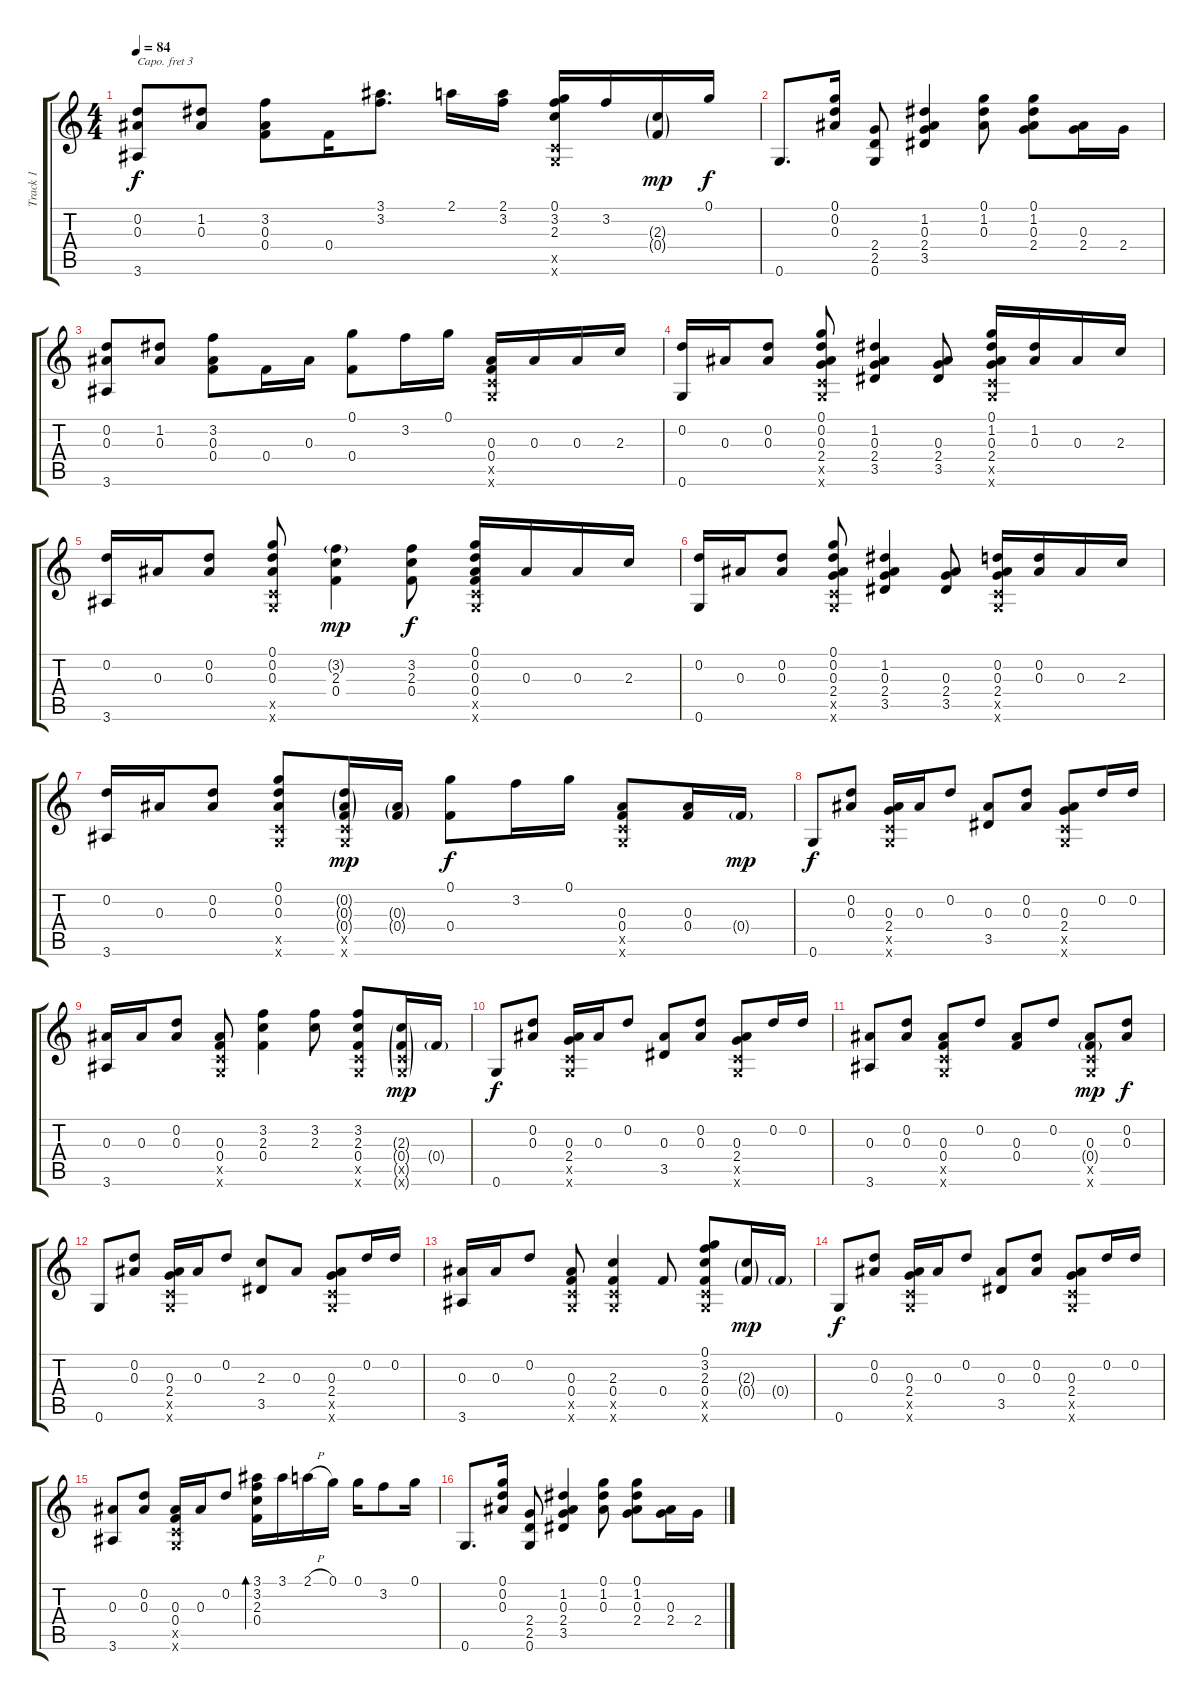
\track ("Track 1" "Track 1") {instrument acousticguitarsteel}
\staff {score tabs}
\capo 3
\tuning (E4 B3 G3 D3 A2 E2) {hide}
\ts (4 4)
\tempo 84
\clef g2
\ks c
(0.2 0.3 3.6).8{dy f} (1.2 0.3).8 (3.2 0.3 0.4).8 0.4.16 (3.1 3.2).8{d} 2.1.16 (2.1 3.2).16 (0.1 3.2 2.3 0.5{x} 0.6{x}).16 3.2.16 (2.3{g} 0.4{g}).16{dy mp} 0.1.16{dy f} |
0.6.8{d} (0.1 0.2 0.3).16 (2.4 2.5 0.6).8 (1.2 0.3 2.4 3.5).4 (0.1 1.2 0.3).8 (0.1 1.2 0.3 2.4).8 (0.3 2.4).16 2.4.16 |
(0.2 0.3 3.6).8 (1.2 0.3).8 (3.2 0.3 0.4).8 0.4.16 0.3.16 (0.1 0.4).8 3.2.16 0.1.16 (0.3 0.4 0.5{x} 0.6{x}).16 0.3.16 0.3.16 2.3.16 |
(0.2 0.6).16 0.3.16 (0.2 0.3).8 (0.1 0.2 0.3 2.4 0.5{x} 0.6{x}).8 (1.2 0.3 2.4 3.5).4 (0.3 2.4 3.5).8 (0.1 1.2 0.3 2.4 0.5{x} 0.6{x}).16 (1.2 0.3).16 0.3.16 2.3.16 |
(0.2 3.6).16 0.3.16 (0.2 0.3).8 (0.1 0.2 0.3 0.5{x} 0.6{x}).8 (3.2{g} 2.3 0.4).4{dy mp} (3.2 2.3 0.4).8{dy f} (0.1 0.2 0.3 0.4 0.5{x} 0.6{x}).16 0.3.16 0.3.16 2.3.16 |
(0.2 0.6).16 0.3.16 (0.2 0.3).8 (0.1 0.2 0.3 2.4 0.5{x} 0.6{x}).8 (1.2 0.3 2.4 3.5).4 (0.3 2.4 3.5).8 (0.2 0.3 2.4 0.5{x} 0.6{x}).16 (0.2 0.3).16 0.3.16 2.3.16 |
(0.2 3.6).16 0.3.16 (0.2 0.3).8 (0.1 0.2 0.3 0.5{x} 0.6{x}).8 (0.2{g} 0.3{g} 0.4{g} 0.5{x} 0.6{x}).16{dy mp} (0.3{g} 0.4{g}).16 (0.1 0.4).8{dy f} 3.2.16 0.1.16 (0.3 0.4 0.5{x} 0.6{x}).8 (0.3 0.4).16 0.4{g}.16{dy mp} |
0.6.8{dy f} (0.2 0.3).8 (0.3 2.4 0.5{x} 0.6{x}).16 0.3.16 0.2.8 (0.3 3.5).8 (0.2 0.3).8 (0.3 2.4 0.5{x} 0.6{x}).8 0.2.16 0.2.16 |
(0.3 3.6).16 0.3.16 (0.2 0.3).8 (0.3 0.4 0.5{x} 0.6{x}).8 (3.2 2.3 0.4).4 (3.2 2.3).8 (3.2 2.3 0.4 0.5{x} 0.6{x}).8 (2.3{g} 0.4{g} 0.5{g x} 0.6{g x}).16{dy mp} 0.4{g}.16 |
0.6.8{dy f} (0.2 0.3).8 (0.3 2.4 0.5{x} 0.6{x}).16 0.3.16 0.2.8 (0.3 3.5).8 (0.2 0.3).8 (0.3 2.4 0.5{x} 0.6{x}).8 0.2.16 0.2.16 |
(0.3 3.6).8 (0.2 0.3).8 (0.3 0.4 0.5{x} 0.6{x}).8 0.2.8 (0.3 0.4).8 0.2.8 (0.3 0.4{g} 0.5{x} 0.6{x}).8{dy mp} (0.2 0.3).8{dy f} |
0.6.8 (0.2 0.3).8 (0.3 2.4 0.5{x} 0.6{x}).16 0.3.16 0.2.8 (2.3 3.5).8 0.3.8 (0.3 2.4 0.5{x} 0.6{x}).8 0.2.16 0.2.16 |
(0.3 3.6).16 0.3.16 0.2.8 (0.3 0.4 0.5{x} 0.6{x}).8 (2.3 0.4 0.5{x} 0.6{x}).4 0.4.8 (0.1 3.2 2.3 0.4 0.5{x} 0.6{x}).8 (2.3{g} 0.4{g}).16{dy mp} 0.4{g}.16 |
0.6.8{dy f} (0.2 0.3).8 (0.3 2.4 0.5{x} 0.6{x}).16 0.3.16 0.2.8 (0.3 3.5).8 (0.2 0.3).8 (0.3 2.4 0.5{x} 0.6{x}).8 0.2.16 0.2.16 |
(0.3 3.6).8 (0.2 0.3).8 (0.3 0.4 0.5{x} 0.6{x}).16 0.3.16 0.2.8 (3.1 3.2 2.3 0.4).16{bd 60} 3.1.16 2.1{h}.16 0.1.16 0.1.16 3.2.8 0.1.16 |
0.6.8{d} (0.1 0.2 0.3).16 (2.4 2.5 0.6).8 (1.2 0.3 2.4 3.5).4 (0.1 1.2 0.3).8 (0.1 1.2 0.3 2.4).8 (0.3 2.4).16 2.4.16
